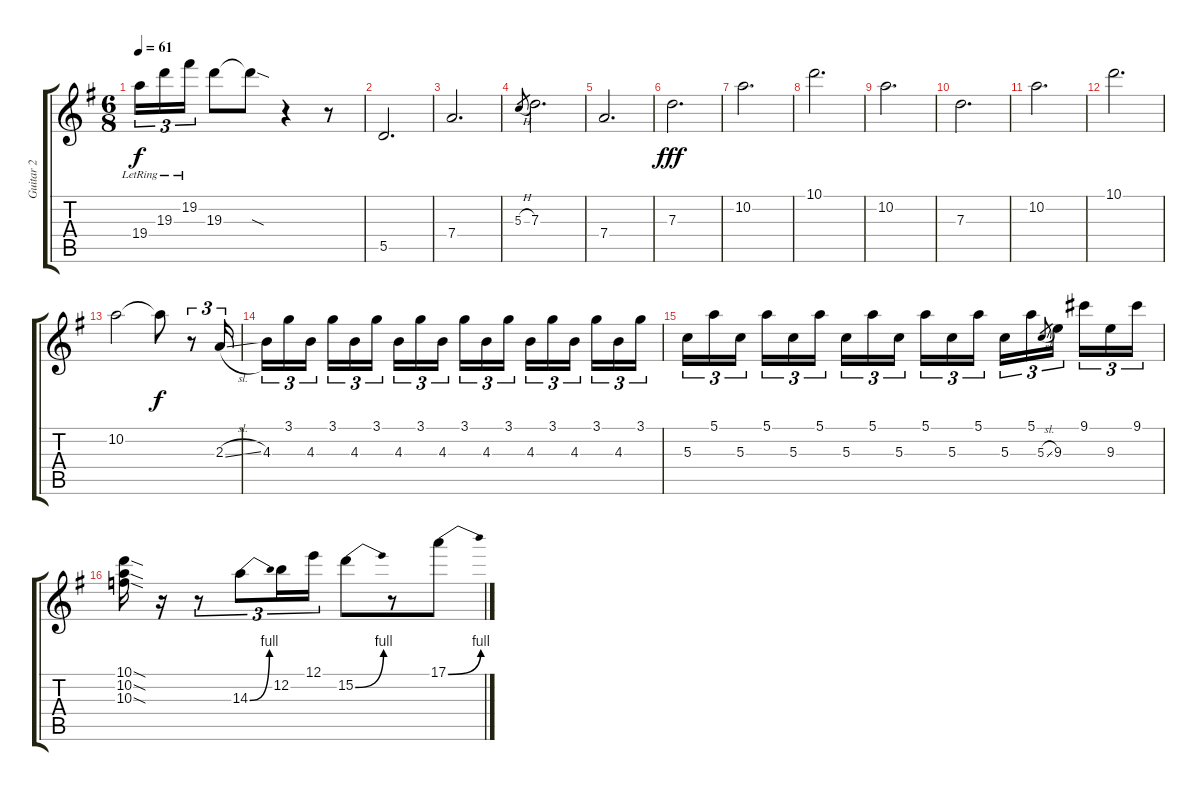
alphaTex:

\track ("Guitar 2" "Guitar 2") {instrument electricguitarjazz}
\staff {score tabs}
\tuning (E4 B3 G3 D3 A2 E2) {hide}
\ts (6 8)
\tempo 61
\clef g2
\ks g
19.4{lr}.16{tu (3 2) dy f} 19.3{lr}.16{tu (3 2)} 19.2{lr}.16{tu (3 2)} 19.3.8 19.3{sod t}.8 r.4 r.8{instrument electricguitarjazz} |
5.5.2{d} |
7.4.2{d} |
5.3{h}.8{gr} 7.3.2{d} |
7.4.2{d} |
7.3.2{d dy fff} |
10.2.2{d} |
10.1.2{d} |
10.2.2{d} |
7.3.2{d} |
10.2.2{d} |
10.1.2{d} |
10.2.2 10.2{t}.8{dy f} r.8{tu (3 2) instrument overdrivenguitar} 2.3{sl}.16{tu (3 2)} |
4.3.16{tu (3 2)} 3.1.16{tu (3 2)} 4.3.16{tu (3 2) beam splitsecondary} 3.1.16{tu (3 2)} 4.3.16{tu (3 2)} 3.1.16{tu (3 2) beam splitsecondary} 4.3.16{tu (3 2)} 3.1.16{tu (3 2)} 4.3.16{tu (3 2)} 3.1.16{tu (3 2)} 4.3.16{tu (3 2)} 3.1.16{tu (3 2) beam splitsecondary} 4.3.16{tu (3 2)} 3.1.16{tu (3 2)} 4.3.16{tu (3 2) beam splitsecondary} 3.1.16{tu (3 2)} 4.3.16{tu (3 2)} 3.1.16{tu (3 2)} |
5.3.16{tu (3 2)} 5.1.16{tu (3 2)} 5.3.16{tu (3 2) beam splitsecondary} 5.1.16{tu (3 2)} 5.3.16{tu (3 2)} 5.1.16{tu (3 2) beam splitsecondary} 5.3.16{tu (3 2)} 5.1.16{tu (3 2)} 5.3.16{tu (3 2)} 5.1.16{tu (3 2)} 5.3.16{tu (3 2)} 5.1.16{tu (3 2) beam splitsecondary} 5.3.16{tu (3 2)} 5.1.16{tu (3 2)} 5.3{sl}.8{gr} 9.3.16{tu (3 2) beam splitsecondary} 9.1.16{tu (3 2)} 9.3.16{tu (3 2)} 9.1.16{tu (3 2)} |
(10.1{sod} 10.2{sod} 10.3{sod}).16 r.16 r.8{tu (3 2)} 14.3{be (bend 0 0 60 4)}.8{tu (3 2)} 12.2.16{tu (3 2)} 12.1.16{tu (3 2)} 15.2{be (bend 0 0 60 4)}.8 r.8 17.1{be (bend 0 0 60 4)}.8
